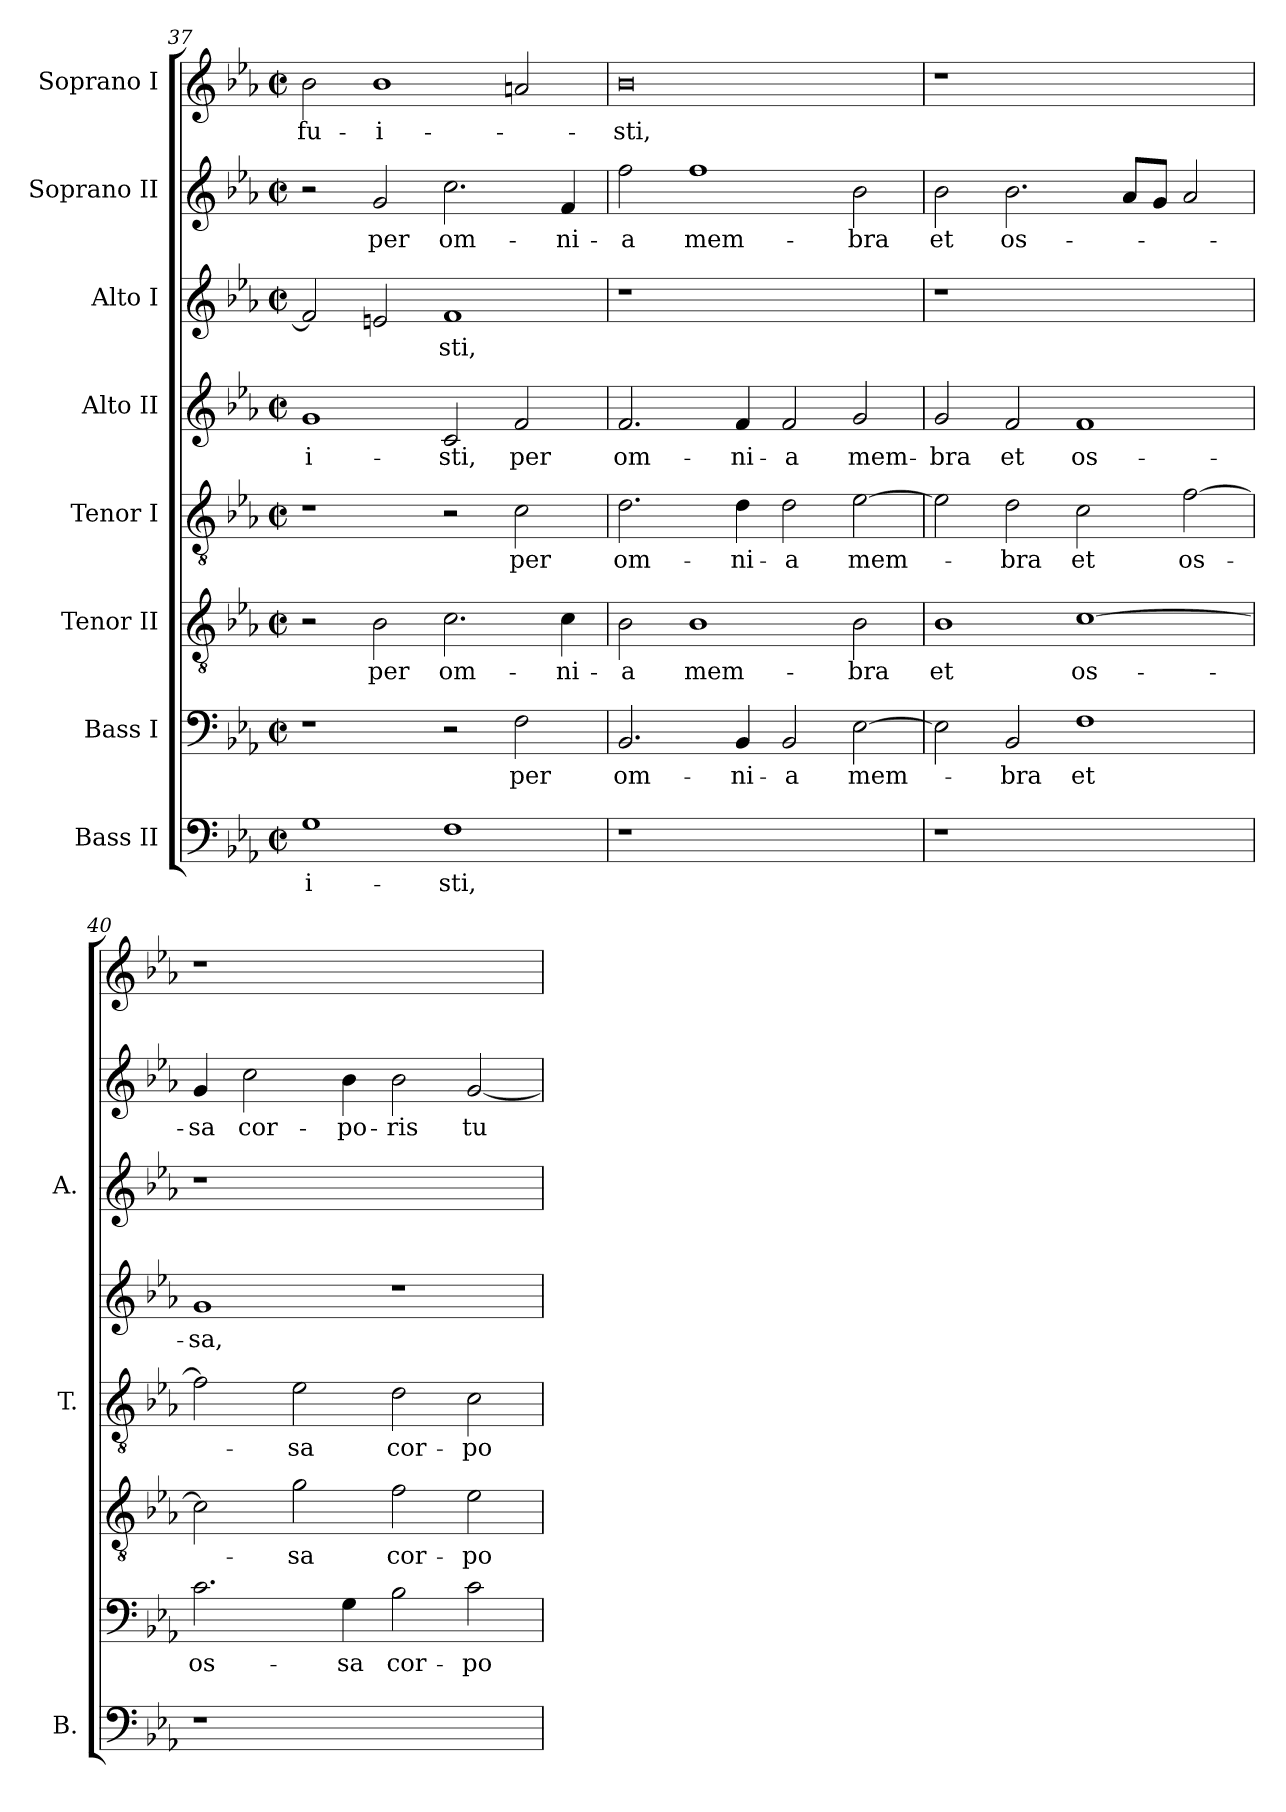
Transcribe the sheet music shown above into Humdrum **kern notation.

**kern	**text	**kern	**text	**kern	**text	**kern	**text	**kern	**text	**kern	**text	**kern	**text	**kern	**text
*part8	*part8	*part7	*part7	*part6	*part6	*part5	*part5	*part4	*part4	*part3	*part3	*part2	*part2	*part1	*part1
*staff8	*staff8	*staff7	*staff7	*staff6	*staff6	*staff5	*staff5	*staff4	*staff4	*staff3	*staff3	*staff2	*staff2	*staff1	*staff1
*I"Bass II	*	*I"Bass I	*	*I"Tenor II	*	*I"Tenor I	*	*I"Alto II	*	*I"Alto I	*	*I"Soprano II	*	*I"Soprano I	*
*I'B.	*	*	*	*	*	*I'T.	*	*	*	*I'A.	*	*	*	*	*
!!LO:PB:g=z
*clefF4	*	*clefF4	*	*clefGv2	*	*clefGv2	*	*clefG2	*	*clefG2	*	*clefG2	*	*clefG2	*
*	*	*	*	*ITrd7c12	*	*ITrd7c12	*	*ITrd7c12	*	*ITrd7c12	*	*	*	*	*
*k[b-e-a-]	*	*k[b-e-a-]	*	*k[b-e-a-]	*	*k[b-e-a-]	*	*k[b-e-a-]	*	*k[b-e-a-]	*	*k[b-e-a-]	*	*k[b-e-a-]	*
*E-:	*	*E-:	*	*E-:	*	*E-:	*	*E-:	*	*E-:	*	*E-:	*	*E-:	*
*M2/2	*	*M2/2	*	*M2/2	*	*M2/2	*	*M2/2	*	*M2/2	*	*M2/2	*	*M2/2	*
*met(c|)	*	*met(c|)	*	*met(c|)	*	*met(c|)	*	*met(c|)	*	*met(c|)	*	*met(c|)	*	*met(c|)	*
=37	=37	=37	=37	=37	=37	=37	=37	=37	=37	=37	=37	=37	=37	=37	=37
!	!LO:LY:b	!	!	!	!	!	!	!	!LO:LY:b	!	!	!	!	!	!LO:LY:b
1G	-i-	1r	.	2r	.	1r	.	1G	-i-	2F/]	.	2r	.	2b-\	fu-
!	!	!	!	!	!LO:LY:b	!	!	!	!	!	!	!	!LO:LY:b	!	!LO:LY:b
.	.	.	.	2BB-\	per	.	.	.	.	2En/	.	2g/	per	1b-	-i-
!	!LO:LY:b	!	!	!	!LO:LY:b	!	!	!	!LO:LY:b	!	!LO:LY:b	!	!LO:LY:b	!	!
1F	-sti,	2r	.	2.C\	om-	2r	.	2C/	-sti,	1F	-sti,	2.cc\	om-	.	.
!	!	!	!LO:LY:b	!	!	!	!LO:LY:b	!	!LO:LY:b	!	!	!	!	!	!
.	.	2F\	per	.	.	2C\	per	2F/	per	.	.	.	.	2an/	.
!	!	!	!	!	!LO:LY:b	!	!	!	!	!	!	!	!LO:LY:b	!	!
.	.	.	.	4C\	-ni-	.	.	.	.	.	.	4f/	-ni-	.	.
=38	=38	=38	=38	=38	=38	=38	=38	=38	=38	=38	=38	=38	=38	=38	=38
!LO:N:vis=1	!	!	!LO:LY:b	!	!LO:LY:b	!	!LO:LY:b	!	!LO:LY:b	!LO:N:vis=1	!	!	!LO:LY:b	!	!LO:LY:b
1r	.	2.BB-/	om-	2BB-\	-a	2.D\	om-	2.F/	om-	1r	.	2ff\	-a	0b-	-sti,
!	!	!	!	!	!LO:LY:b	!	!	!	!	!	!	!	!LO:LY:b	!	!
.	.	.	.	1BB-	mem-	.	.	.	.	.	.	1ff	mem-	.	.
!	!	!	!LO:LY:b	!	!	!	!LO:LY:b	!	!LO:LY:b	!	!	!	!	!	!
.	.	4BB-/	-ni-	.	.	4D\	-ni-	4F/	-ni-	.	.	.	.	.	.
!	!	!	!LO:LY:b	!	!	!	!LO:LY:b	!	!LO:LY:b	!	!	!	!	!	!
1ryy	.	2BB-/	-a	.	.	2D\	-a	2F/	-a	1ryy	.	.	.	.	.
!	!	!	!LO:LY:b	!	!LO:LY:b	!	!LO:LY:b	!	!LO:LY:b	!	!	!	!LO:LY:b	!	!
.	.	[>2E-\	mem-	2BB-\	-bra	[>2E-\	mem-	2G/	mem-	.	.	2b-\	-bra	.	.
=39	=39	=39	=39	=39	=39	=39	=39	=39	=39	=39	=39	=39	=39	=39	=39
!LO:N:vis=1	!	!	!	!	!LO:LY:b	!	!	!	!LO:LY:b	!LO:N:vis=1	!	!	!LO:LY:b	!LO:N:vis=1	!
1r	.	2E-\]	.	1BB-	et	2E-\]	.	2G/	-bra	1r	.	2b-\	et	1r	.
!	!	!	!LO:LY:b	!	!	!	!LO:LY:b	!	!LO:LY:b	!	!	!	!LO:LY:b	!	!
.	.	2BB-/	-bra	.	.	2D\	-bra	2F/	et	.	.	2.b-\	os-	.	.
!	!	!	!LO:LY:b	!	!LO:LY:b	!	!LO:LY:b	!	!LO:LY:b	!	!	!	!	!	!
1ryy	.	1F	et	[>1C	os-	2C\	et	1F	os-	1ryy	.	.	.	1ryy	.
.	.	.	.	.	.	.	.	.	.	.	.	8a-/L	.	.	.
.	.	.	.	.	.	.	.	.	.	.	.	8g/J	.	.	.
!	!	!	!	!	!	!	!LO:LY:b	!	!	!	!	!	!	!	!
.	.	.	.	.	.	[>2F\	os-	.	.	.	.	2a-/	.	.	.
=40	=40	=40	=40	=40	=40	=40	=40	=40	=40	=40	=40	=40	=40	=40	=40
!LO:N:vis=1	!	!	!LO:LY:b	!	!	!	!	!	!LO:LY:b	!LO:N:vis=1	!	!	!LO:LY:b	!LO:N:vis=1	!
1r	.	2.c\	os-	2C\]	.	2F\]	.	1G	-sa,	1r	.	4g/	-sa	1r	.
!	!	!	!	!	!	!	!	!	!	!	!	!	!LO:LY:b	!	!
.	.	.	.	.	.	.	.	.	.	.	.	2cc\	cor-	.	.
!	!	!	!	!	!LO:LY:b	!	!LO:LY:b	!	!	!	!	!	!	!	!
.	.	.	.	2G\	-sa	2E-\	-sa	.	.	.	.	.	.	.	.
!	!	!	!LO:LY:b	!	!	!	!	!	!	!	!	!	!LO:LY:b	!	!
.	.	4G\	-sa	.	.	.	.	.	.	.	.	4b-\	-po-	.	.
!	!	!	!LO:LY:b	!	!LO:LY:b	!	!LO:LY:b	!	!	!	!	!	!LO:LY:b	!	!
1ryy	.	2B-\	cor-	2F\	cor-	2D\	cor-	1r	.	1ryy	.	2b-\	-ris	1ryy	.
!	!	!	!LO:LY:b	!	!LO:LY:b	!	!LO:LY:b	!	!	!	!	!	!LO:LY:b	!	!
.	.	2c\	-po-	2E-\	-po-	2C\	-po-	.	.	.	.	[<2g/	tu-	.	.
=	=	=	=	=	=	=	=	=	=	=	=	=	=	=	=
*-	*-	*-	*-	*-	*-	*-	*-	*-	*-	*-	*-	*-	*-	*-	*-
